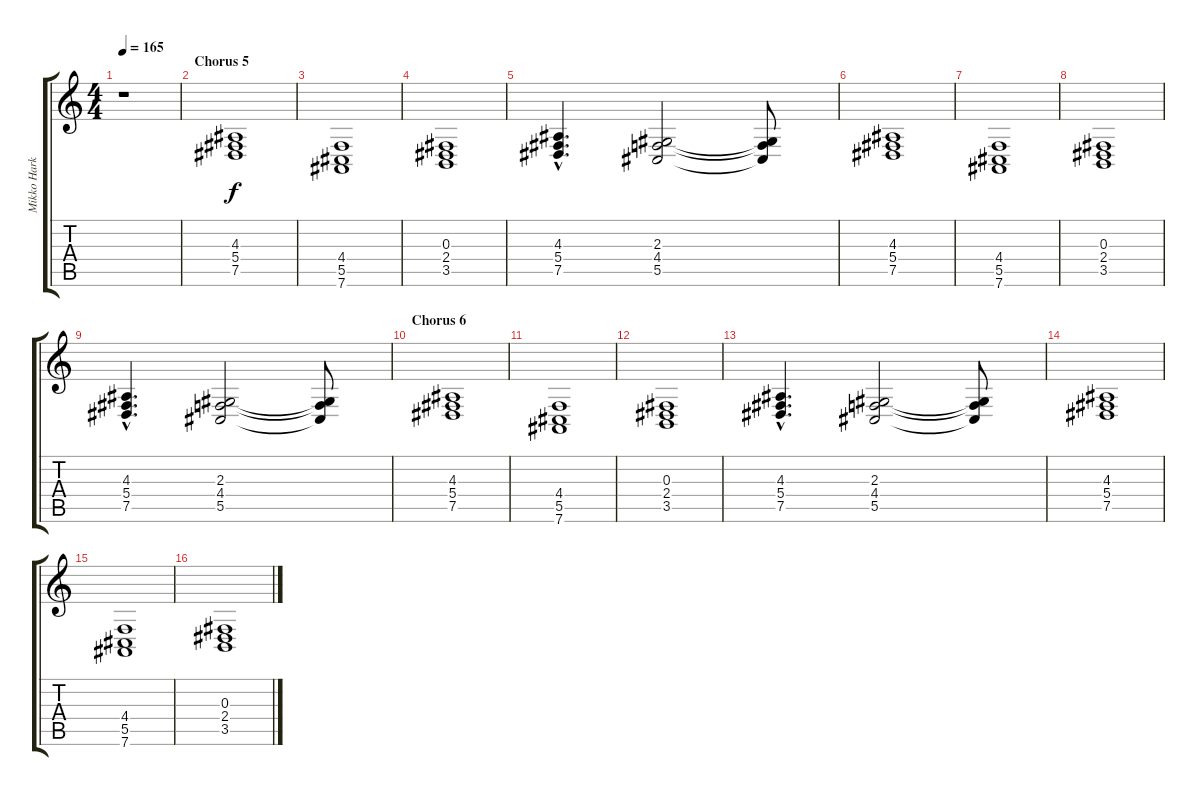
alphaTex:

\track ("Mikko Harkin RH" "Mikko Hark") {instrument stringensemble1}
\staff {score tabs}
\tuning (Eb4 Bb3 Gb3 Db3 Ab2 Eb2) {hide}
\ts (4 4)
\tempo 165
\clef g2
\ks c
r.1{dy f} |
\section ("" "Chorus 5")
(4.3 5.4 7.5).1{instrument stringensemble1} |
(4.4 5.5 7.6).1 |
(0.3 2.4 3.5).1 |
(4.3{hac} 5.4{hac} 7.5{hac}).4{d} (2.3 4.4 5.5).2 (2.3{t} 4.4{t} 5.5{t}).8 |
(4.3 5.4 7.5).1{instrument stringensemble1} |
(4.4 5.5 7.6).1 |
(0.3 2.4 3.5).1 |
(4.3{hac} 5.4{hac} 7.5{hac}).4{d} (2.3 4.4 5.5).2 (2.3{t} 4.4{t} 5.5{t}).8 |
\section ("" "Chorus 6")
(4.3 5.4 7.5).1{instrument stringensemble1} |
(4.4 5.5 7.6).1 |
(0.3 2.4 3.5).1 |
(4.3{hac} 5.4{hac} 7.5{hac}).4{d} (2.3 4.4 5.5).2 (2.3{t} 4.4{t} 5.5{t}).8 |
(4.3 5.4 7.5).1{instrument stringensemble1} |
(4.4 5.5 7.6).1 |
(0.3 2.4 3.5).1
